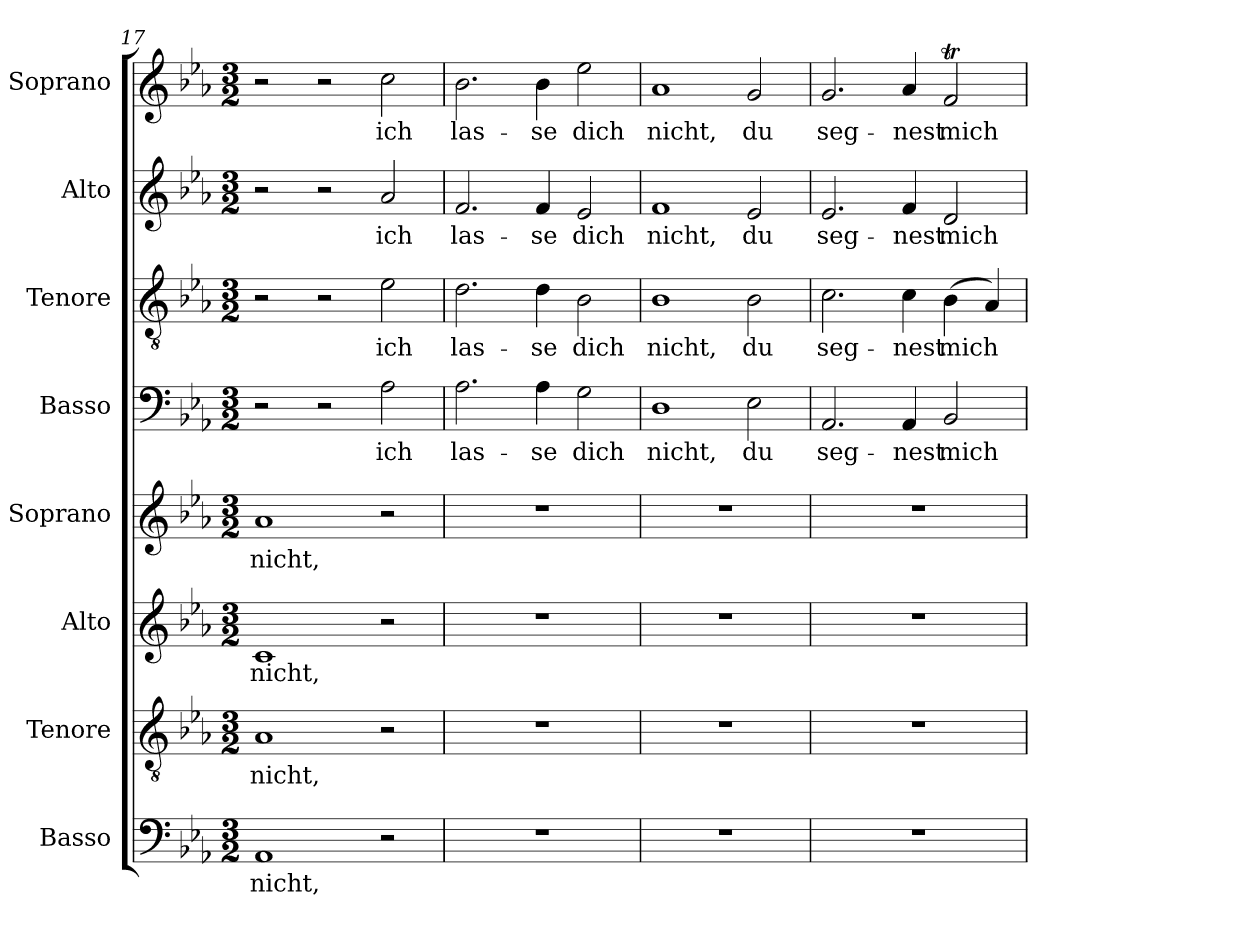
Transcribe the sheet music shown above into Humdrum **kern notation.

**kern	**text	**kern	**text	**kern	**text	**kern	**text	**kern	**text	**kern	**text	**kern	**text	**kern	**text
*part8	*part8	*part7	*part7	*part6	*part6	*part5	*part5	*part4	*part4	*part3	*part3	*part2	*part2	*part1	*part1
*staff8	*staff8	*staff7	*staff7	*staff6	*staff6	*staff5	*staff5	*staff4	*staff4	*staff3	*staff3	*staff2	*staff2	*staff1	*staff1
*I"Basso	*	*I"Tenore	*	*I"Alto	*	*I"Soprano	*	*I"Basso	*	*I"Tenore	*	*I"Alto	*	*I"Soprano	*
*I'B	*	*I'T	*	*I'A	*	*I'S	*	*I'B	*	*I'T	*	*I'A	*	*I'S	*
*clefF4	*	*clefGv2	*	*clefG2	*	*clefG2	*	*clefF4	*	*clefGv2	*	*clefG2	*	*clefG2	*
*k[b-e-a-]	*	*k[b-e-a-]	*	*k[b-e-a-]	*	*k[b-e-a-]	*	*k[b-e-a-]	*	*k[b-e-a-]	*	*k[b-e-a-]	*	*k[b-e-a-]	*
*E-:	*	*E-:	*	*E-:	*	*E-:	*	*E-:	*	*E-:	*	*E-:	*	*E-:	*
*M3/2	*	*M3/2	*	*M3/2	*	*M3/2	*	*M3/2	*	*M3/2	*	*M3/2	*	*M3/2	*
=17	=17	=17	=17	=17	=17	=17	=17	=17	=17	=17	=17	=17	=17	=17	=17
1AA-	nicht,	1A-	nicht,	1c	nicht,	1a-	nicht,	2r	.	2r	.	2r	.	2r	.
.	.	.	.	.	.	.	.	2r	.	2r	.	2r	.	2r	.
2r	.	2r	.	2r	.	2r	.	2A-\	ich	2e-\	ich	2a-/	ich	2cc\	ich
!!LO:PB:g=z
=18	=18	=18	=18	=18	=18	=18	=18	=18	=18	=18	=18	=18	=18	=18	=18
1.r	.	1.r	.	1.r	.	1.r	.	2.A-\	las-	2.d\	las-	2.f/	las-	2.b-\	las-
.	.	.	.	.	.	.	.	4A-\	-se	4d\	-se	4f/	-se	4b-\	-se
.	.	.	.	.	.	.	.	2G\	dich	2B-\	dich	2e-/	dich	2ee-\	dich
=19	=19	=19	=19	=19	=19	=19	=19	=19	=19	=19	=19	=19	=19	=19	=19
1.r	.	1.r	.	1.r	.	1.r	.	1D	nicht,	1B-	nicht,	1f	nicht,	1a-	nicht,
.	.	.	.	.	.	.	.	2E-\	du	2B-\	du	2e-/	du	2g/	du
=20	=20	=20	=20	=20	=20	=20	=20	=20	=20	=20	=20	=20	=20	=20	=20
1.r	.	1.r	.	1.r	.	1.r	.	2.AA-/	seg-	2.c\	seg-	2.e-/	seg-	2.g/	seg-
.	.	.	.	.	.	.	.	4AA-/	-nest	4c\	-nest	4f/	-nest	4a-/	-nest
.	.	.	.	.	.	.	.	2BB-/	mich	(4B-\	mich	2d/	mich	2fT/	mich
.	.	.	.	.	.	.	.	.	.	4A-/)	.	.	.	.	.
=	=	=	=	=	=	=	=	=	=	=	=	=	=	=	=
*-	*-	*-	*-	*-	*-	*-	*-	*-	*-	*-	*-	*-	*-	*-	*-
